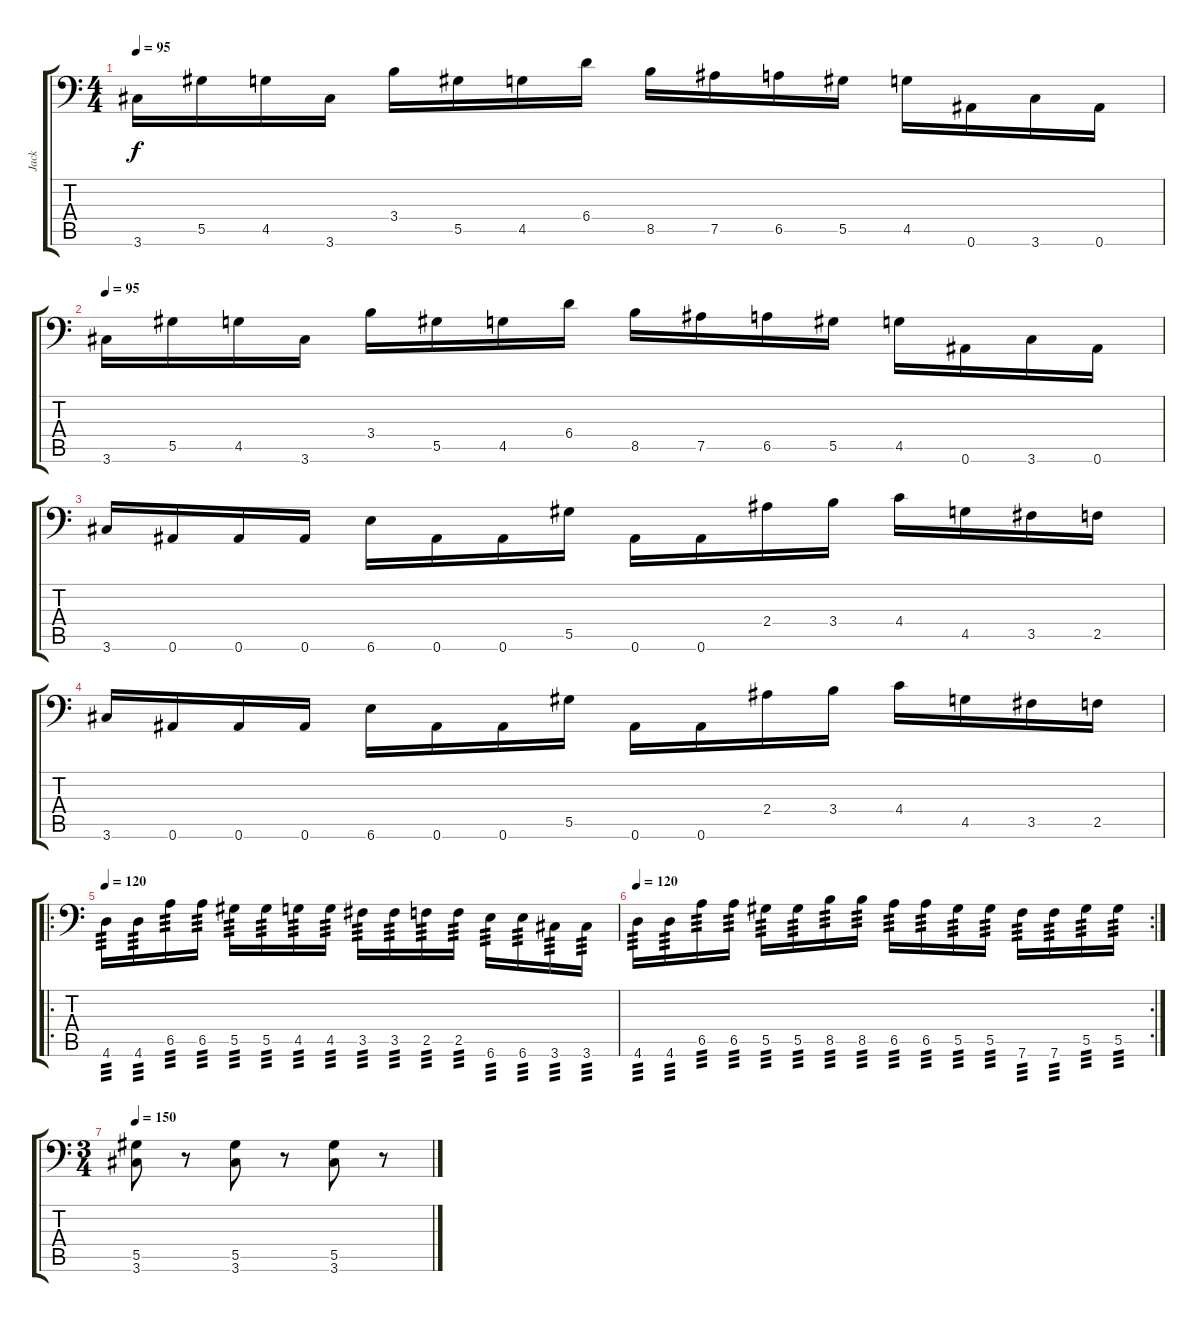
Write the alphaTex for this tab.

\track ("Jack" "Jack") {instrument distortionguitar}
\staff {score tabs}
\tuning (Bb3 F3 Db3 Ab2 Eb2 Bb1) {hide}
\ts (4 4)
\tempo 95
\clef f4
\ks c
3.6.16{dy f} 5.5.16 4.5.16 3.6.16 3.4.16 5.5.16 4.5.16 6.4.16 8.5.16 7.5.16 6.5.16 5.5.16 4.5.16 0.6.16 3.6.16 0.6.16 |
\tempo 95
3.6.16 5.5.16 4.5.16 3.6.16 3.4.16 5.5.16 4.5.16 6.4.16 8.5.16 7.5.16 6.5.16 5.5.16 4.5.16 0.6.16 3.6.16 0.6.16 |
3.6.16 0.6.16 0.6.16 0.6.16 6.6.16 0.6.16 0.6.16 5.5.16 0.6.16 0.6.16 2.4.16 3.4.16 4.4.16 4.5.16 3.5.16 2.5.16 |
3.6.16 0.6.16 0.6.16 0.6.16 6.6.16 0.6.16 0.6.16 5.5.16 0.6.16 0.6.16 2.4.16 3.4.16 4.4.16 4.5.16 3.5.16 2.5.16 |
\ro
\tempo 120
4.6.16{tp 3} 4.6.16{tp 3} 6.5.16{tp 3} 6.5.16{tp 3} 5.5.16{tp 3} 5.5.16{tp 3} 4.5.16{tp 3} 4.5.16{tp 3} 3.5.16{tp 3} 3.5.16{tp 3} 2.5.16{tp 3} 2.5.16{tp 3} 6.6.16{tp 3} 6.6.16{tp 3} 3.6.16{tp 3} 3.6.16{tp 3} |
\rc 2
\tempo 120
4.6.16{tp 3} 4.6.16{tp 3} 6.5.16{tp 3} 6.5.16{tp 3} 5.5.16{tp 3} 5.5.16{tp 3} 8.5.16{tp 3} 8.5.16{tp 3} 6.5.16{tp 3} 6.5.16{tp 3} 5.5.16{tp 3} 5.5.16{tp 3} 7.6.16{tp 3} 7.6.16{tp 3} 5.5.16{tp 3} 5.5.16{tp 3} |
\ts (3 4)
\tempo 150
(5.5 3.6).8 r.8 (5.5 3.6).8 r.8 (5.5 3.6).8 r.8
